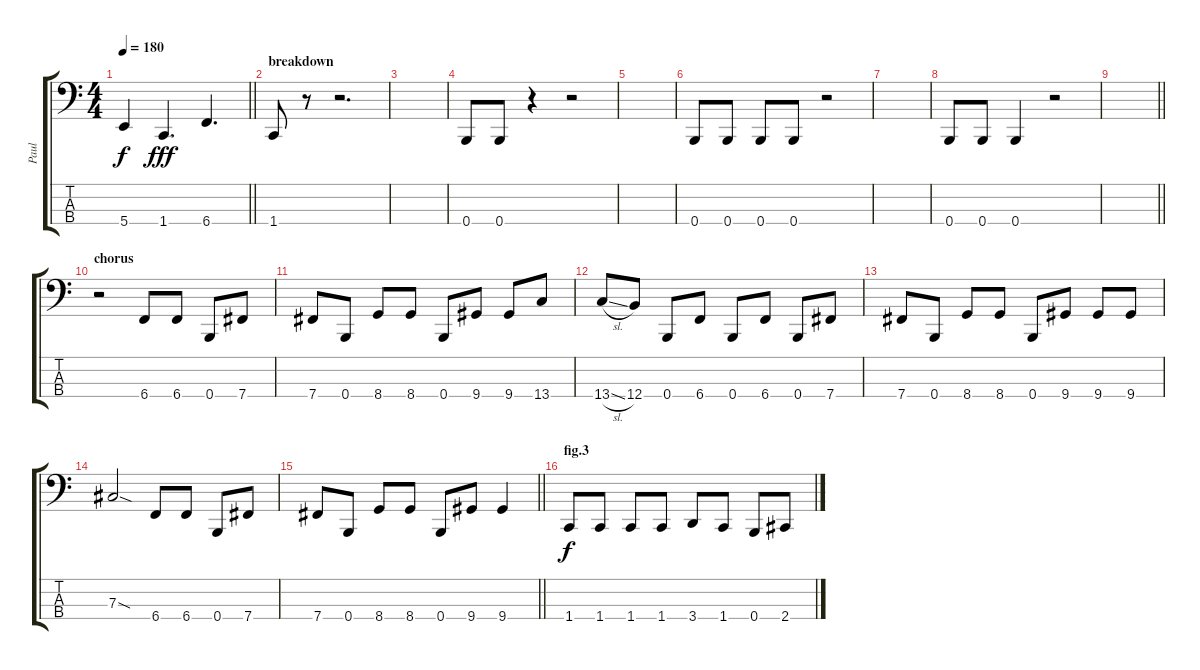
\track ("Paul" "Paul") {instrument electricbasspick}
\staff {score tabs}
\tuning (E2 B1 Gb1 B0) {hide}
\ts (4 4)
\tempo 180
\clef f4
\barLineRight lightlight
\ks c
5.4{t}.4{dy f} 1.4.4{d dy fff} 6.4.4{d} |
\section ("" "breakdown")
1.4.8 r.8 r.2{d} |
|
0.4.8 0.4.8 r.4 r.2 |
|
0.4.8 0.4.8 0.4.8 0.4.8 r.2 |
|
0.4.8 0.4.8 0.4.4 r.2 |
\barLineRight lightlight
|
\section ("" "chorus")
r.2 6.4.8 6.4.8 0.4.8 7.4.8 |
7.4.8 0.4.8 8.4.8 8.4.8 0.4.8 9.4.8 9.4.8 13.4.8 |
13.4{sl}.8 12.4.8 0.4.8 6.4.8 0.4.8 6.4.8 0.4.8 7.4.8 |
7.4.8 0.4.8 8.4.8 8.4.8 0.4.8 9.4.8 9.4.8 9.4.8 |
7.3{sod}.2 6.4.8 6.4.8 0.4.8 7.4.8 |
\barLineRight lightlight
7.4.8 0.4.8 8.4.8 8.4.8 0.4.8 9.4.8 9.4.4 |
\section ("" "fig.3")
1.4.8{dy f} 1.4.8 1.4.8 1.4.8 3.4.8 1.4.8 0.4.8 2.4.8
